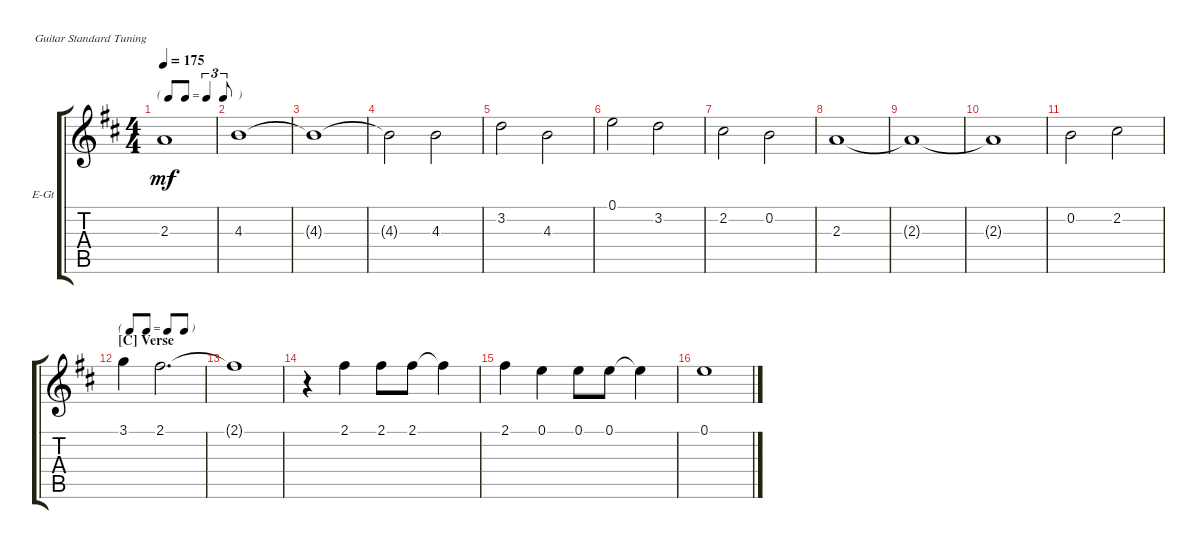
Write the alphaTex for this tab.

\defaultSystemsLayout 4
\bracketExtendMode groupsimilarinstruments
\firstSystemTrackNameOrientation horizontal
\otherSystemsTrackNameOrientation horizontal
\track ("Paul Voice" "E-Gt") {instrument electricguitarclean}
\staff {score tabs}
\tuning (E4 B3 G3 D3 A2 E2)
\ts (4 4)
\tf triplet8th
\tempo 175
\clef g2
\ks d
2.3.1{dy mf} |
4.3.1 |
4.3{t}.1 |
4.3{t}.2 4.3.2 |
3.2.2 4.3.2 |
0.1.2 3.2.2 |
2.2.2 0.2.2 |
2.3.1 |
2.3{t}.1 |
2.3{t}.1 |
0.2.2 2.2.2 |
\tf none
\section ("C" "Verse")
3.1.4 2.1.2{d} |
2.1{t}.1 |
r.4 2.1.4 2.1.8 2.1.8 2.1{t}.4 |
2.1.4 0.1.4 0.1.8 0.1.8 0.1{t}.4 |
0.1.1
